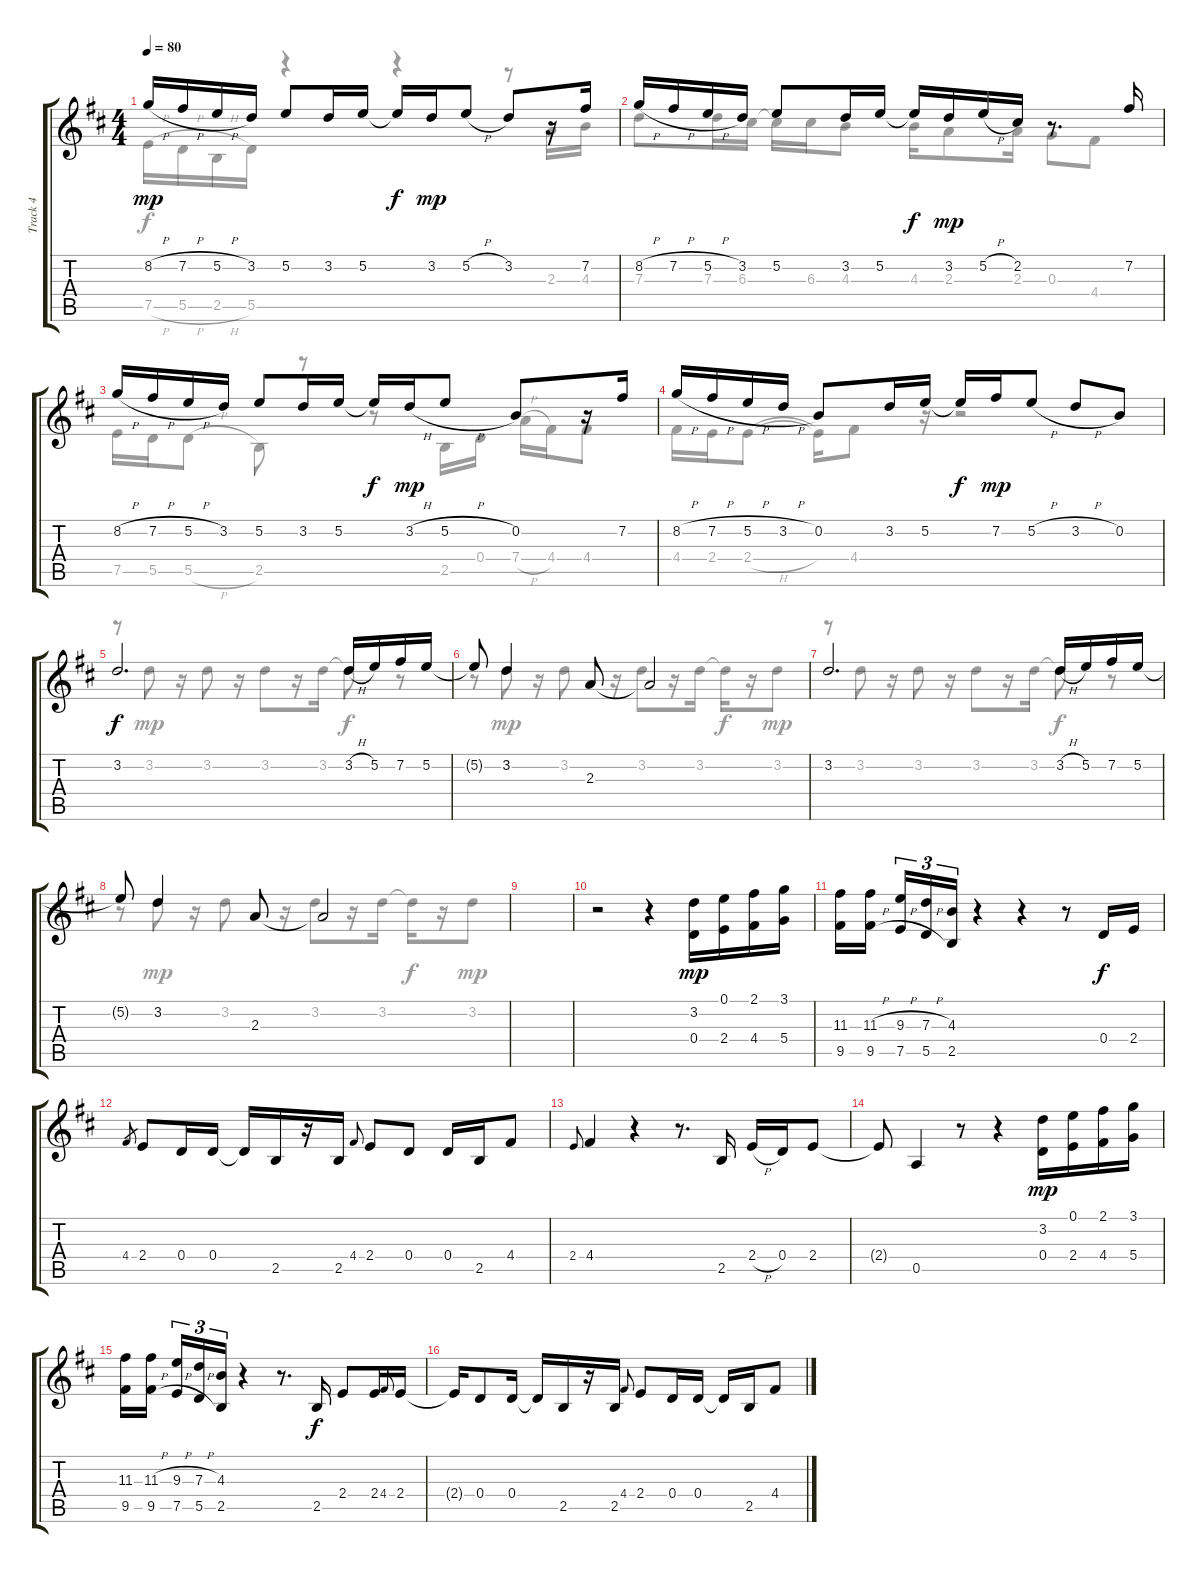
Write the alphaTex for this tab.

\track ("Track 4" "Track 4") {instrument electricguitarjazz}
\staff {score tabs}
\tuning (E4 B3 G3 D3 A2 E2) {hide}
\voice
\ts (4 4)
\tempo 80
\clef g2
\ks bminor
8.2{h}.16{dy mp} 7.2{h}.16 5.2{h}.16 3.2.16 5.2.8 3.2.16 5.2.16 5.2{t}.16{dy f} 3.2.16{dy mp} 5.2{h}.8 3.2.8 r.16 7.2.16 |
8.2{h}.16 7.2{h}.16 5.2{h}.16 3.2.16 5.2.8 3.2.16 5.2.16 5.2{t}.16{dy f} 3.2.16{dy mp} 5.2{h}.16 2.2.16 r.8{d} 7.2.16 |
8.2{h}.16 7.2{h}.16 5.2{h}.16 3.2.16 5.2.8 3.2.16 5.2.16 5.2{t}.16{dy f} 3.2{h}.16{dy mp} 5.2{h}.8 0.2.8 r.16 7.2.16 |
8.2{h}.16 7.2{h}.16 5.2{h}.16 3.2{h}.16 0.2.8 3.2.16 5.2.16 5.2{t}.16{dy f} 7.2.16{dy mp} 5.2{h}.8 3.2{h}.8 0.2.8 |
3.2.2{d dy f} 3.2{h}.16 5.2.16 7.2.16 5.2.16 |
5.2{t}.8 3.2.4 2.3.8 2.3{t}.2 |
3.2.2{d} 3.2{h}.16 5.2.16 7.2.16 5.2.16 |
5.2{t}.8 3.2.4 2.3.8 2.3{t}.2 |
|
r.2 r.4 (3.2 0.4).16{dy mp} (0.1 2.4).16 (2.1 4.4).16 (3.1 5.4).16 |
(11.3 9.5).16 (11.3{h} 9.5{h}).16{beam splitsecondary} (9.3{h} 7.5{h}).16{tu (3 2)} (7.3{h} 5.5{h}).16{tu (3 2)} (4.3 2.5).16{tu (3 2)} r.4 r.4 r.8 0.4.16{dy f} 2.4.16 |
4.4.8{gr} 2.4.8 0.4.16 0.4.16 0.4{t}.16 2.5.16 r.16 2.5.16 4.4.8{gr onbeat} 2.4.8 0.4.8 0.4.16 2.5.16 4.4.8 |
2.4.8{gr onbeat} 4.4.4 r.4 r.8{d} 2.5.16 2.4{h}.16 0.4.16 2.4.8 |
2.4{t}.8 0.5.4 r.8 r.4 (3.2 0.4).16{dy mp} (0.1 2.4).16 (2.1 4.4).16 (3.1 5.4).16 |
(11.3 9.5).16 (11.3{h} 9.5{h}).16{beam splitsecondary} (9.3{h} 7.5{h}).16{tu (3 2)} (7.3{h} 5.5{h}).16{tu (3 2)} (4.3 2.5).16{tu (3 2)} r.4 r.8{d} 2.5.16{dy f} 2.4.8 2.4.16 4.4.8{gr onbeat} 2.4.16 |
2.4{t}.16 0.4.8 0.4.16 0.4{t}.16 2.5.16 r.16 2.5.16 4.4.8{gr onbeat} 2.4.8 0.4.16 0.4.16 0.4{t}.16 2.5.16 4.4.8
\voice
\clef g2
\ottava regular
\simile none
\ks bminor
7.5{h}.16{dy f} 5.5{h}.16 2.5{h}.16 5.5.16 r.4 r.4 r.8 2.3.16 4.3.16 |
7.3.8 7.3.16 6.3.16 6.3{t}.16 6.3.16 4.3.8 4.3.16 2.3.8 2.3.16 0.3.8 4.4.8 |
7.5.16 5.5.16 5.5{h}.8 2.5.8 r.8 r.8 2.5.16 0.4.16 7.4{h}.16 4.4.16 4.4.8 |
4.4.16 2.4.16 2.4{h}.8 2.4{t}.16 4.4.8 r.16 r.2 |
r.8 3.2.8{dy mp} r.16 3.2.8 r.16 3.2.8 r.16 3.2.16 3.2{t}.8{dy f} r.8 |
r.8 3.2.8{dy mp} r.16 3.2.8 r.16 3.2.8 r.16 3.2.16 3.2{t}.16{dy f} r.16 3.2.8{dy mp} |
r.8 3.2.8 r.16 3.2.8 r.16 3.2.8 r.16 3.2.16 3.2{t}.8{dy f} r.8 |
r.8 3.2.8{dy mp} r.16 3.2.8 r.16 3.2.8 r.16 3.2.16 3.2{t}.16{dy f} r.16 3.2.8{dy mp} |
|
|
|
|
|
|
|
